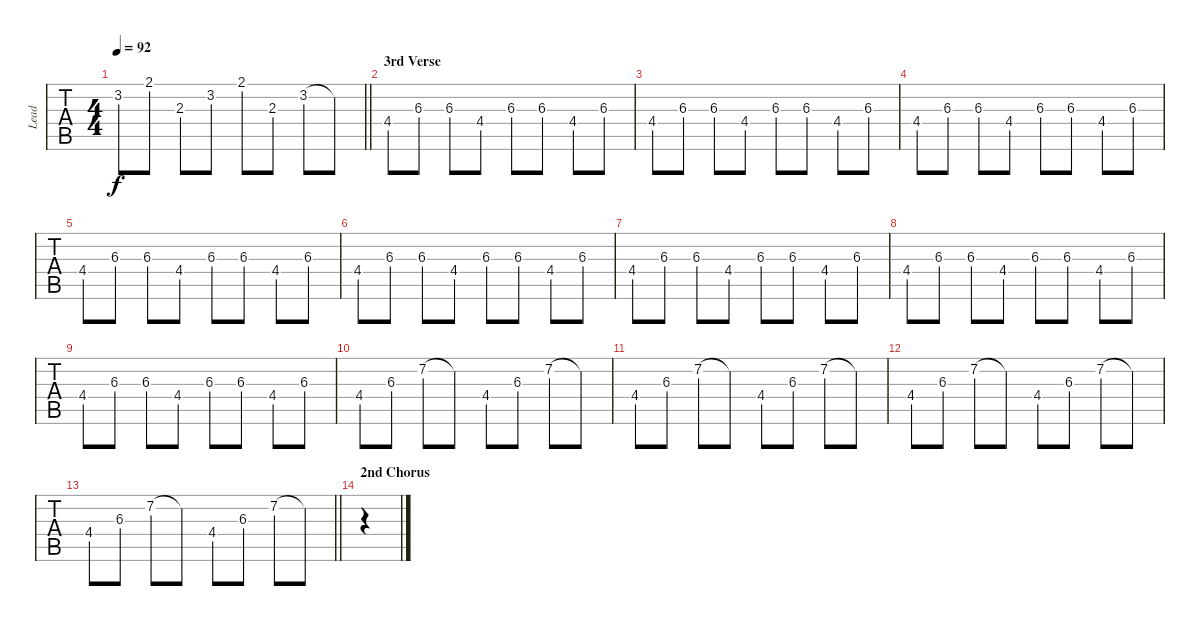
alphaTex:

\track ("Lead" "Lead") {instrument acousticguitarsteel}
\staff {tabs}
\tuning (E4 B3 G3 D3 A2 E2) {hide}
\ts (4 4)
\tempo 92
\clef g2
\barLineRight lightlight
\ks c
3.2.8{dy f} 2.1.8 2.3.8 3.2.8 2.1.8 2.3.8 3.2.8 3.2{t}.8 |
\section ("" "3rd Verse")
4.4.8 6.3.8 6.3.8 4.4.8 6.3.8 6.3.8 4.4.8 6.3.8 |
4.4.8 6.3.8 6.3.8 4.4.8 6.3.8 6.3.8 4.4.8 6.3.8 |
4.4.8 6.3.8 6.3.8 4.4.8 6.3.8 6.3.8 4.4.8 6.3.8 |
4.4.8 6.3.8 6.3.8 4.4.8 6.3.8 6.3.8 4.4.8 6.3.8 |
4.4.8 6.3.8 6.3.8 4.4.8 6.3.8 6.3.8 4.4.8 6.3.8 |
4.4.8 6.3.8 6.3.8 4.4.8 6.3.8 6.3.8 4.4.8 6.3.8 |
4.4.8 6.3.8 6.3.8 4.4.8 6.3.8 6.3.8 4.4.8 6.3.8 |
4.4.8 6.3.8 6.3.8 4.4.8 6.3.8 6.3.8 4.4.8 6.3.8 |
4.4.8 6.3.8 7.2.8 7.2{t}.8 4.4.8 6.3.8 7.2.8 7.2{t}.8 |
4.4.8 6.3.8 7.2.8 7.2{t}.8 4.4.8 6.3.8 7.2.8 7.2{t}.8 |
4.4.8 6.3.8 7.2.8 7.2{t}.8 4.4.8 6.3.8 7.2.8 7.2{t}.8 |
\barLineRight lightlight
4.4.8 6.3.8 7.2.8 7.2{t}.8 4.4.8 6.3.8 7.2.8 7.2{t}.8 |
\section ("" "2nd Chorus")
